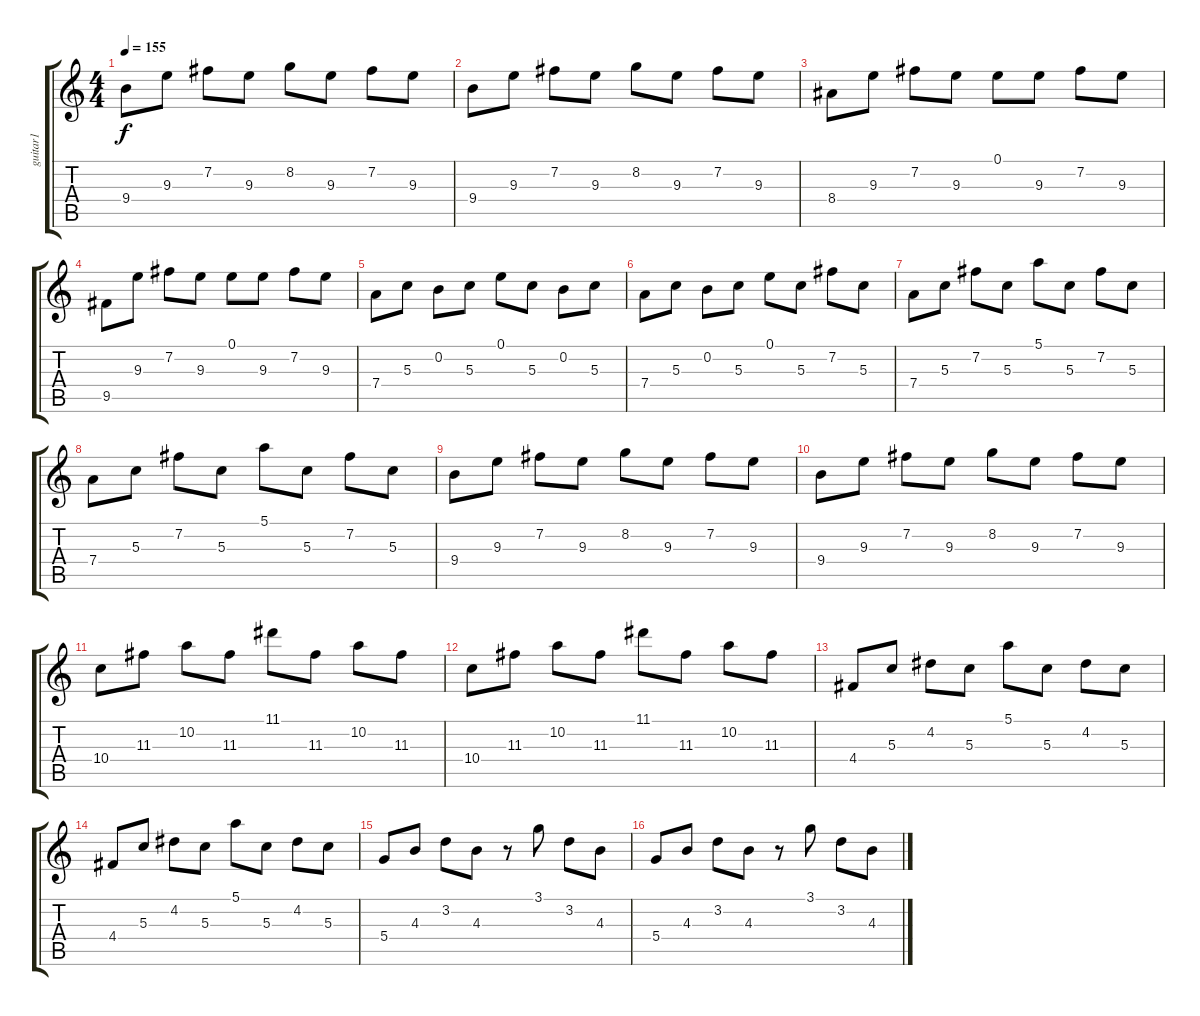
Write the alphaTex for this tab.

\track ("guitar1" "guitar1") {instrument acousticguitarnylon}
\staff {score tabs}
\tuning (E4 B3 G3 D3 A2 E2) {hide}
\ts (4 4)
\tempo 155
\clef g2
\ks c
9.4.8{dy f} 9.3.8 7.2.8 9.3.8 8.2.8 9.3.8 7.2.8 9.3.8 |
9.4.8 9.3.8 7.2.8 9.3.8 8.2.8 9.3.8 7.2.8 9.3.8 |
8.4.8 9.3.8 7.2.8 9.3.8 0.1.8 9.3.8 7.2.8 9.3.8 |
9.5.8 9.3.8 7.2.8 9.3.8 0.1.8 9.3.8 7.2.8 9.3.8 |
7.4.8 5.3.8 0.2.8 5.3.8 0.1.8 5.3.8 0.2.8 5.3.8 |
7.4.8 5.3.8 0.2.8 5.3.8 0.1.8 5.3.8 7.2.8 5.3.8 |
7.4.8 5.3.8 7.2.8 5.3.8 5.1.8 5.3.8 7.2.8 5.3.8 |
7.4.8 5.3.8 7.2.8 5.3.8 5.1.8 5.3.8 7.2.8 5.3.8 |
9.4.8 9.3.8 7.2.8 9.3.8 8.2.8 9.3.8 7.2.8 9.3.8 |
9.4.8 9.3.8 7.2.8 9.3.8 8.2.8 9.3.8 7.2.8 9.3.8 |
10.4.8 11.3.8 10.2.8 11.3.8 11.1.8 11.3.8 10.2.8 11.3.8 |
10.4.8 11.3.8 10.2.8 11.3.8 11.1.8 11.3.8 10.2.8 11.3.8 |
4.4.8 5.3.8 4.2.8 5.3.8 5.1.8 5.3.8 4.2.8 5.3.8 |
4.4.8 5.3.8 4.2.8 5.3.8 5.1.8 5.3.8 4.2.8 5.3.8 |
5.4.8 4.3.8 3.2.8 4.3.8 r.8 3.1.8 3.2.8 4.3.8 |
5.4.8 4.3.8 3.2.8 4.3.8 r.8 3.1.8 3.2.8 4.3.8
